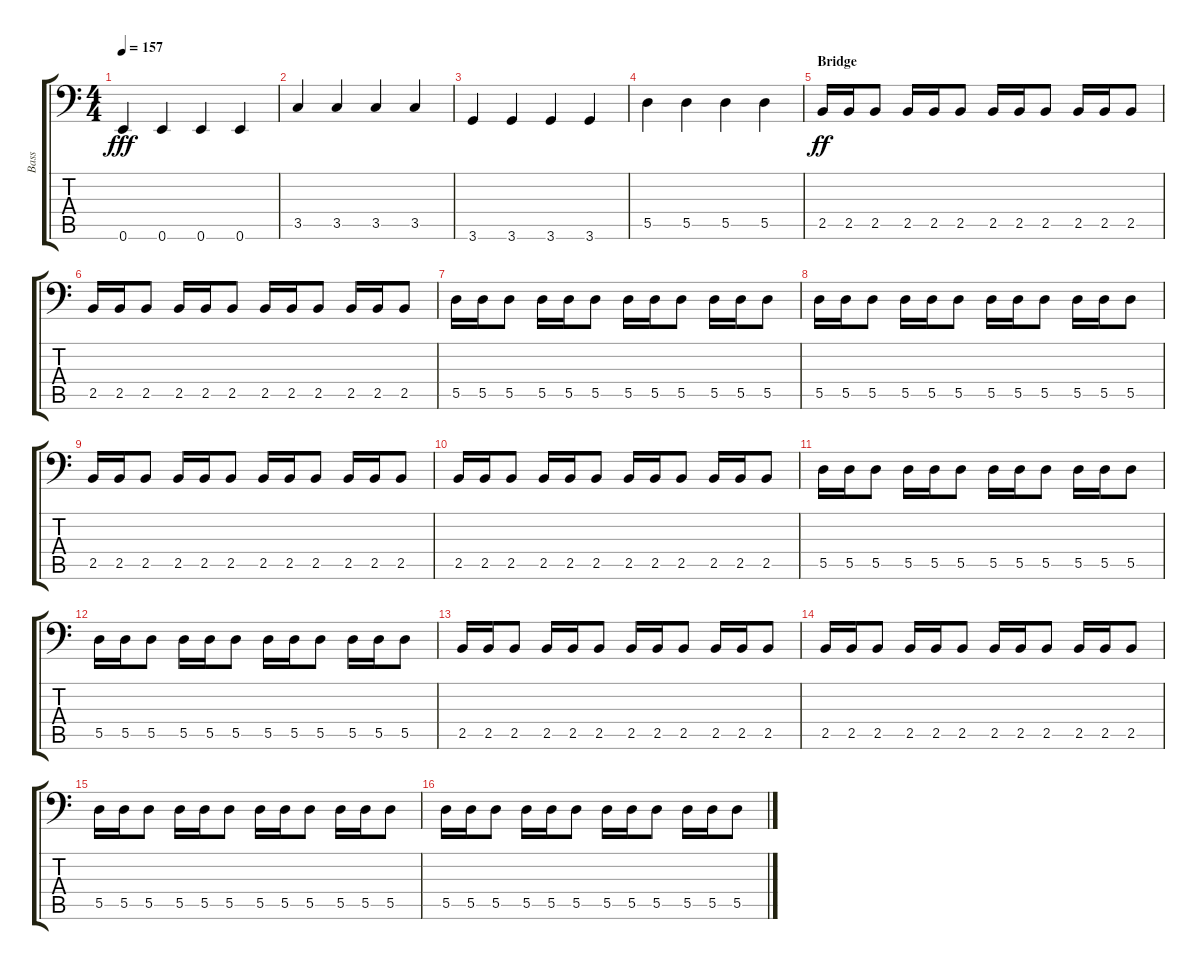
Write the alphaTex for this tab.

\track ("Bass" "Bass") {instrument electricbassfinger}
\staff {score tabs}
\tuning (E3 B2 G2 D2 A1 E1) {hide}
\ts (4 4)
\tempo 157
\clef f4
\ks c
0.6.4{dy fff} 0.6.4 0.6.4 0.6.4 |
3.5.4 3.5.4 3.5.4 3.5.4 |
3.6.4 3.6.4 3.6.4 3.6.4 |
5.5.4 5.5.4 5.5.4 5.5.4 |
\section ("" "Bridge")
2.5.16{dy ff} 2.5.16 2.5.8 2.5.16 2.5.16 2.5.8 2.5.16 2.5.16 2.5.8 2.5.16 2.5.16 2.5.8 |
2.5.16 2.5.16 2.5.8 2.5.16 2.5.16 2.5.8 2.5.16 2.5.16 2.5.8 2.5.16 2.5.16 2.5.8 |
5.5.16 5.5.16 5.5.8 5.5.16 5.5.16 5.5.8 5.5.16 5.5.16 5.5.8 5.5.16 5.5.16 5.5.8 |
5.5.16 5.5.16 5.5.8 5.5.16 5.5.16 5.5.8 5.5.16 5.5.16 5.5.8 5.5.16 5.5.16 5.5.8 |
2.5.16 2.5.16 2.5.8 2.5.16 2.5.16 2.5.8 2.5.16 2.5.16 2.5.8 2.5.16 2.5.16 2.5.8 |
2.5.16 2.5.16 2.5.8 2.5.16 2.5.16 2.5.8 2.5.16 2.5.16 2.5.8 2.5.16 2.5.16 2.5.8 |
5.5.16 5.5.16 5.5.8 5.5.16 5.5.16 5.5.8 5.5.16 5.5.16 5.5.8 5.5.16 5.5.16 5.5.8 |
5.5.16 5.5.16 5.5.8 5.5.16 5.5.16 5.5.8 5.5.16 5.5.16 5.5.8 5.5.16 5.5.16 5.5.8 |
2.5.16 2.5.16 2.5.8 2.5.16 2.5.16 2.5.8 2.5.16 2.5.16 2.5.8 2.5.16 2.5.16 2.5.8 |
2.5.16 2.5.16 2.5.8 2.5.16 2.5.16 2.5.8 2.5.16 2.5.16 2.5.8 2.5.16 2.5.16 2.5.8 |
5.5.16 5.5.16 5.5.8 5.5.16 5.5.16 5.5.8 5.5.16 5.5.16 5.5.8 5.5.16 5.5.16 5.5.8 |
5.5.16 5.5.16 5.5.8 5.5.16 5.5.16 5.5.8 5.5.16 5.5.16 5.5.8 5.5.16 5.5.16 5.5.8
